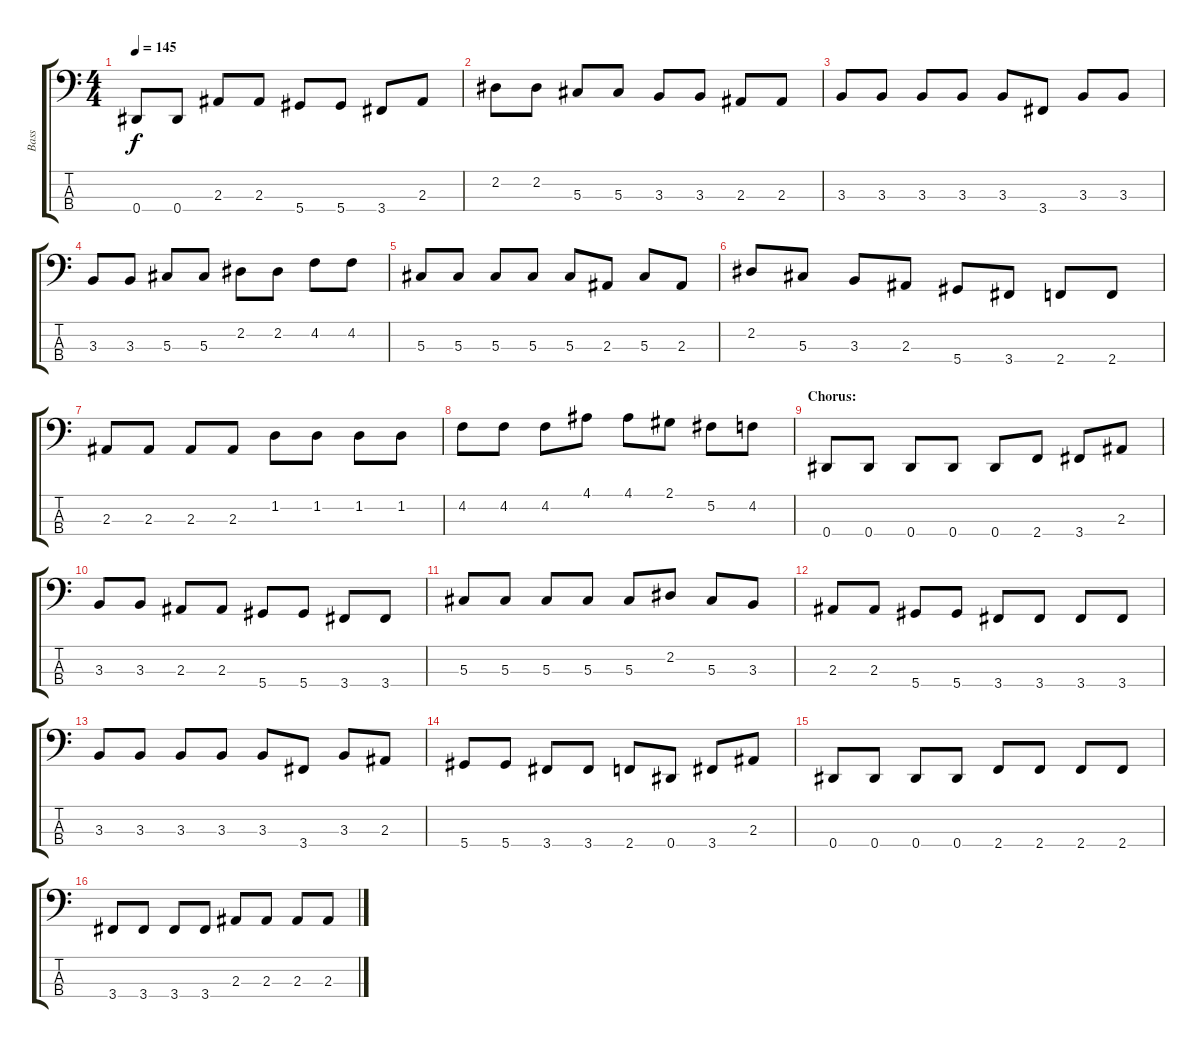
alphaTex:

\track ("Bass" "Bass") {instrument electricbassfinger}
\staff {score tabs}
\tuning (Gb2 Db2 Ab1 Eb1) {hide}
\ts (4 4)
\tempo 145
\clef f4
\ks c
0.4.8{dy f} 0.4.8 2.3.8 2.3.8 5.4.8 5.4.8 3.4.8 2.3.8 |
2.2.8 2.2.8 5.3.8 5.3.8 3.3.8 3.3.8 2.3.8 2.3.8 |
3.3.8 3.3.8 3.3.8 3.3.8 3.3.8 3.4.8 3.3.8 3.3.8 |
3.3.8 3.3.8 5.3.8 5.3.8 2.2.8 2.2.8 4.2.8 4.2.8 |
5.3.8 5.3.8 5.3.8 5.3.8 5.3.8 2.3.8 5.3.8 2.3.8 |
2.2.8 5.3.8 3.3.8 2.3.8 5.4.8 3.4.8 2.4.8 2.4.8 |
2.3.8 2.3.8 2.3.8 2.3.8 1.2.8 1.2.8 1.2.8 1.2.8 |
4.2.8 4.2.8 4.2.8 4.1.8 4.1.8 2.1.8 5.2.8 4.2.8 |
\section ("" "Chorus:")
0.4.8 0.4.8 0.4.8 0.4.8 0.4.8 2.4.8 3.4.8 2.3.8 |
3.3.8 3.3.8 2.3.8 2.3.8 5.4.8 5.4.8 3.4.8 3.4.8 |
5.3.8 5.3.8 5.3.8 5.3.8 5.3.8 2.2.8 5.3.8 3.3.8 |
2.3.8 2.3.8 5.4.8 5.4.8 3.4.8 3.4.8 3.4.8 3.4.8 |
3.3.8 3.3.8 3.3.8 3.3.8 3.3.8 3.4.8 3.3.8 2.3.8 |
5.4.8 5.4.8 3.4.8 3.4.8 2.4.8 0.4.8 3.4.8 2.3.8 |
0.4.8 0.4.8 0.4.8 0.4.8 2.4.8 2.4.8 2.4.8 2.4.8 |
3.4.8 3.4.8 3.4.8 3.4.8 2.3.8 2.3.8 2.3.8 2.3.8
